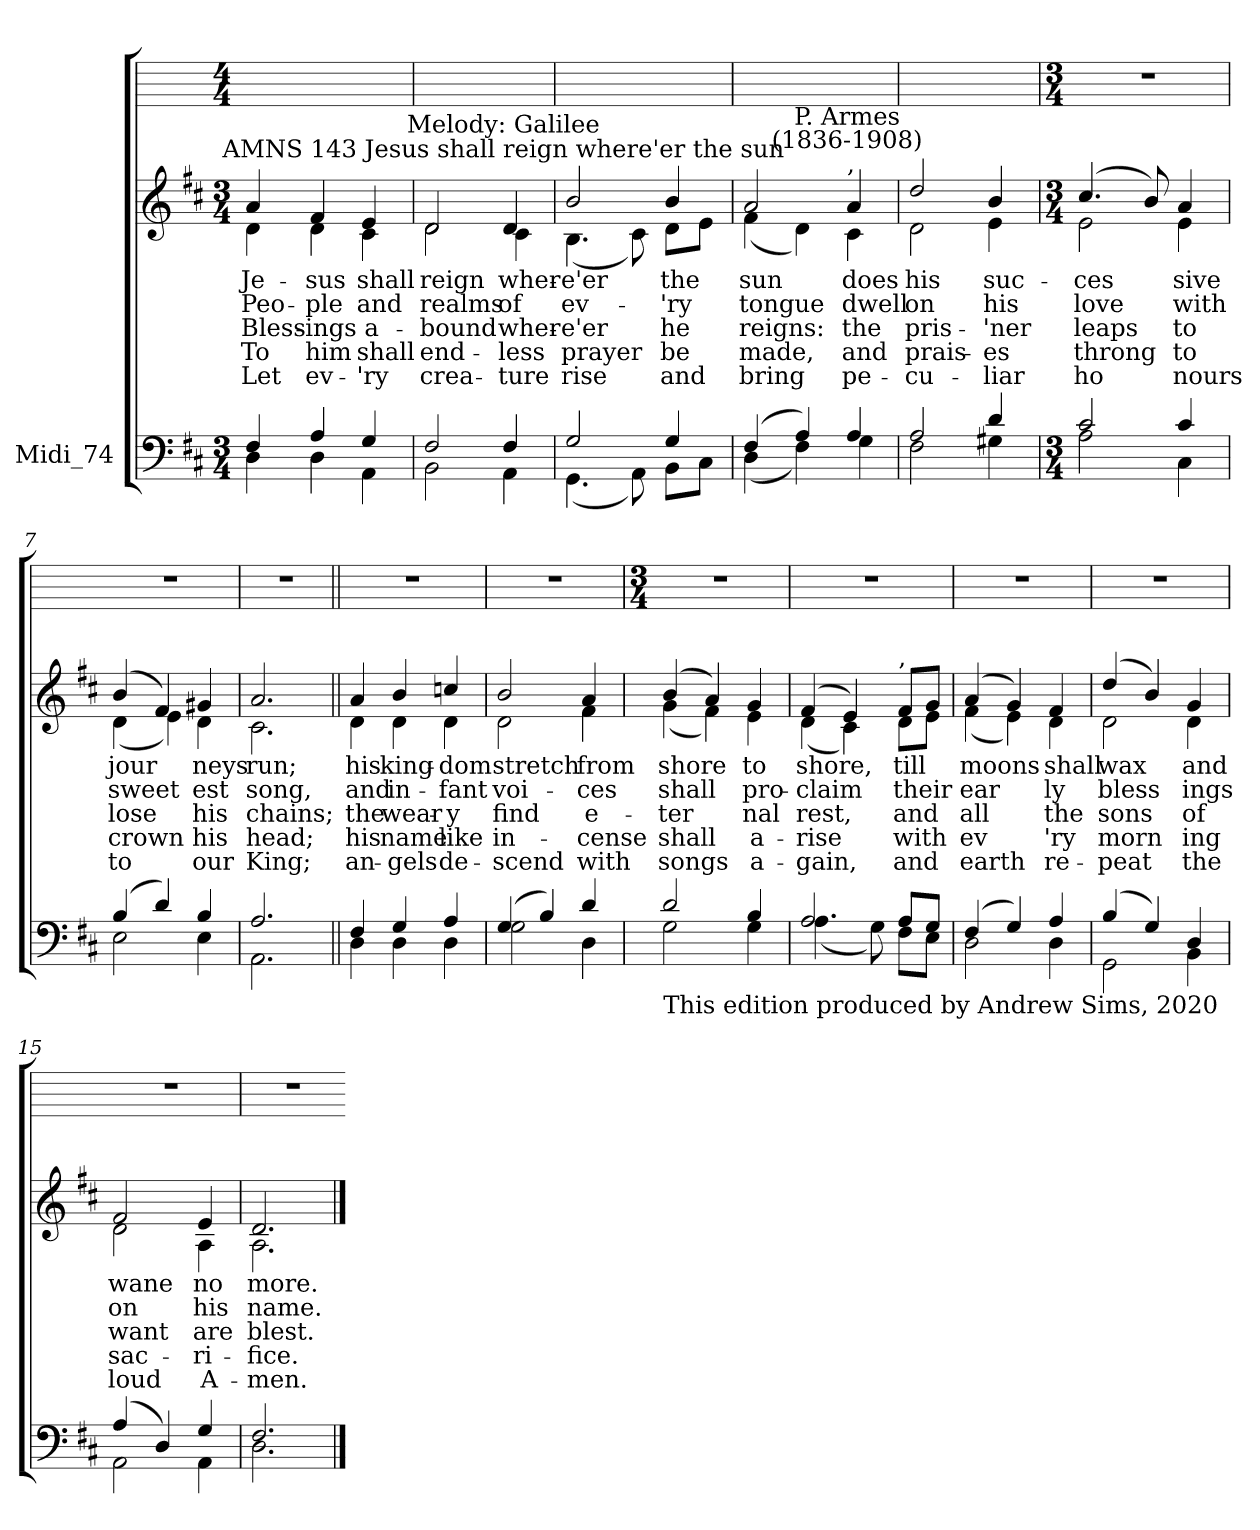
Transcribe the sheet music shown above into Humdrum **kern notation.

**kern	**kern	**text	**text	**text	**text	**text	**kern
*part3	*part2	*part2	*part2	*part2	*part2	*part2	*part1
*staff3	*staff2	*staff2	*staff2	*staff2	*staff2	*staff2	*staff1
*I"Midi_74	*	*	*	*	*	*	*
*clefF4	*clefG2	*	*	*	*	*	*
*k[f#c#]	*k[f#c#]	*	*	*	*	*	*
*D:	*D:	*	*	*	*	*	*
*M3/4	*M3/4	*	*	*	*	*	*M4/4
=1	=1	=1	=1	=1	=1	=1	=1
*^	*	*	*	*	*	*	*
!	!	!LO:TX:a:cj:t=Isaac Watts\n(1674-1748)	!	!	!	!	!	!
!	!	!	!LO:LY:b	!LO:LY:b	!LO:LY:b	!LO:LY:b	!LO:LY:b	!
*	*	*^	*	*	*	*	*	*
4F#/	4D\	4a/	4d\	Je-	-Peo-	-Bless-	-To	Let	2.r
!	!	!	!	!LO:LY:b	!LO:LY:b	!LO:LY:b	!LO:LY:b	!LO:LY:b	!
4A/	4D\	4f#/	4d\	sus	ple	ings	him	ev-	.
!	!	!	!	!LO:LY:b	!LO:LY:b	!LO:LY:b	!LO:LY:b	!LO:LY:b	!
4G/	4AA\	4e/	4c#\	-shall	and	a-	-shall	'ry	.
=2	=2	=2	=2	=2	=2	=2	=2	=2	=2
!	!	!	!	!LO:LY:b	!LO:LY:b	!LO:LY:b	!LO:LY:b	!LO:LY:b	!
2F#/	2BB\	2d/	2d\	reign	realms	bound	end-	-crea-	2.r
!	!	!LO:TX:a:cj:t=AMNS 143 Jesus shall reign where'er the sun	!	!	!	!	!	!	!
!	!	!LO:TX:a:cj:t=Melody&colon; Galilee	!	!	!	!	!	!	!
!	!	!	!	!LO:LY:b	!LO:LY:b	!LO:LY:b	!LO:LY:b	!LO:LY:b	!
4F#/	4AA\	4d/	4c#\	-wher-	-of	wher-	-less	ture	.
=3	=3	=3	=3	=3	=3	=3	=3	=3	=3
!	!	!	!	!LO:LY:b	!LO:LY:b	!LO:LY:b	!LO:LY:b	!LO:LY:b	!
2G/	(<4.GG\	2b/	(<4.B\	e'er	ev-	-e'er	prayer	rise	2.r
.	8AA\)	.	8c#\)	.	.	.	.	.	.
!	!	!	!	!LO:LY:b	!LO:LY:b	!LO:LY:b	!LO:LY:b	!LO:LY:b	!
4G/	8BB\L	4b/	8d\L	the	'ry	he	be	and	.
.	8C#\J	.	8e\J	.	.	.	.	.	.
=4	=4	=4	=4	=4	=4	=4	=4	=4	=4
!	!	!	!	!LO:LY:b	!LO:LY:b	!LO:LY:b	!LO:LY:b	!LO:LY:b	!
(>4F#/	(<4D\	2a/	(<4f#\	sun	tongue	reigns:	made,	bring	2.r
4A/)	4F#\)	.	4d\)	.	.	.	.	.	.
!	!	!LO:TX:a:t=,	!	!	!	!	!	!	!
!	!	!LO:TX:a:cj:t=P. Armes\n(1836-1908)	!	!	!	!	!	!	!
!	!	!	!	!LO:LY:b	!LO:LY:b	!LO:LY:b	!LO:LY:b	!LO:LY:b	!
4A/	4G\	4a/	4c#\	does	dwell	the	and	pe-	.
=5	=5	=5	=5	=5	=5	=5	=5	=5	=5
!	!	!	!	!LO:LY:b	!LO:LY:b	!LO:LY:b	!LO:LY:b	!LO:LY:b	!
2A/	2F#\	2dd/	2d\	-his	on	pris-	-prais-	-cu-	2.r
!	!	!	!	!LO:LY:b	!LO:LY:b	!LO:LY:b	!LO:LY:b	!LO:LY:b	!
4d/	4G#X\	4b/	4e\	-suc-	-his	'ner	es	liar	.
!!LO:LB:g=z
=6	=6	=6	=6	=6	=6	=6	=6	=6	=6
*M3/4	*	*M3/4	*	*	*	*	*	*	*M3/4
!	!	!	!	!LO:LY:b	!LO:LY:b	!LO:LY:b	!LO:LY:b	!LO:LY:b	!
2c#/	2A\	(>4.cc#/	2e\	ces	love	leaps	throng	ho	2.r
.	.	8b/)	.	.	.	.	.	.	.
!	!	!	!	!LO:LY:b	!LO:LY:b	!LO:LY:b	!LO:LY:b	!LO:LY:b	!
4c#/	4C#\	4a/	4e\	sive	with	to	to	nours	.
=7	=7	=7	=7	=7	=7	=7	=7	=7	=7
!	!	!	!	!LO:LY:b	!LO:LY:b	!LO:LY:b	!LO:LY:b	!LO:LY:b	!
(>4B/	2E\	(>4b/	(<4d\	jour	sweet	lose	crown	to	2.r
4d/)	.	4f#/)	4e\)	.	.	.	.	.	.
!	!	!	!	!LO:LY:b	!LO:LY:b	!LO:LY:b	!LO:LY:b	!LO:LY:b	!
4B/	4E\	4g#X/	4d\	neys	est	his	his	our	.
=8	=8	=8	=8	=8	=8	=8	=8	=8	=8
!	!	!	!	!LO:LY:b	!LO:LY:b	!LO:LY:b	!LO:LY:b	!LO:LY:b	!
2.A/	2.AA\	2.a/	2.c#\	run;	song,	chains;	head;	King;	2.r
=9||	=9||	=9||	=9||	=9||	=9||	=9||	=9||	=9||	=9||
!	!	!	!	!LO:LY:b	!LO:LY:b	!LO:LY:b	!LO:LY:b	!LO:LY:b	!
4F#/	4D\	4a/	4d\	his	and	the	his	an-	2.r
!	!	!	!	!LO:LY:b	!LO:LY:b	!LO:LY:b	!LO:LY:b	!LO:LY:b	!
4G/	4D\	4b/	4d\	-king-	-in-	-wear-	-name	gels	.
!	!	!	!	!LO:LY:b	!LO:LY:b	!LO:LY:b	!LO:LY:b	!LO:LY:b	!
4A/	4D\	4ccn/	4d\	dom	fant	y	like	de-	.
=10	=10	=10	=10	=10	=10	=10	=10	=10	=10
!	!	!	!	!LO:LY:b	!LO:LY:b	!LO:LY:b	!LO:LY:b	!LO:LY:b	!
(>4G/	2G\	2b/	2d\	-stretch	voi-	-find	in-	-scend	2.r
4B/)	.	.	.	.	.	.	.	.	.
!	!	!	!	!LO:LY:b	!LO:LY:b	!LO:LY:b	!LO:LY:b	!LO:LY:b	!
4d/	4D\	4a/	4f#\	from	ces	e-	-cense	with	.
!!LO:LB:g=z
=11	=11	=11	=11	=11	=11	=11	=11	=11	=11
*	*	*	*	*	*	*	*	*	*M3/4
!LO:TX:b:t=This edition produced by Andrew Sims, 2020	!	!	!	!	!	!	!	!	!
!	!	!	!	!LO:LY:b	!LO:LY:b	!LO:LY:b	!LO:LY:b	!LO:LY:b	!
2d/	2G\	(>4b/	(<4g\	shore	shall	ter	shall	songs	2.r
.	.	4a/)	4f#\)	.	.	.	.	.	.
!	!	!	!	!LO:LY:b	!LO:LY:b	!LO:LY:b	!LO:LY:b	!LO:LY:b	!
4B/	4G\	4g/	4e\	to	pro-	-nal	a-	-a-	.
=12	=12	=12	=12	=12	=12	=12	=12	=12	=12
!	!	!	!	!LO:LY:b	!LO:LY:b	!LO:LY:b	!LO:LY:b	!LO:LY:b	!
2A/	(<4.A\	(>4f#/	(<4d\	-shore,	claim	rest,	rise	gain,	2.r
.	.	4e/)	4c#\)	.	.	.	.	.	.
.	8G\)	.	.	.	.	.	.	.	.
!	!	!LO:TX:a:t=,	!	!	!	!	!	!	!
!	!	!	!	!LO:LY:b	!LO:LY:b	!LO:LY:b	!LO:LY:b	!LO:LY:b	!
8A/L	8F#\L	8f#/L	8d\L	till	their	and	with	and	.
8G/J	8E\J	8g/J	8e\J	.	.	.	.	.	.
=13	=13	=13	=13	=13	=13	=13	=13	=13	=13
!	!	!	!	!LO:LY:b	!LO:LY:b	!LO:LY:b	!LO:LY:b	!LO:LY:b	!
(>4F#/	2D\	(>4a/	(<4f#\	moons	ear	all	ev	earth	2.r
4G/)	.	4g/)	4e\)	.	.	.	.	.	.
!	!	!	!	!LO:LY:b	!LO:LY:b	!LO:LY:b	!LO:LY:b	!LO:LY:b	!
4A/	4D\	4f#/	4d\	shall	ly	the	'ry	re-	.
=14	=14	=14	=14	=14	=14	=14	=14	=14	=14
!	!	!	!	!LO:LY:b	!LO:LY:b	!LO:LY:b	!LO:LY:b	!LO:LY:b	!
(>4B/	2GG\	(>4dd/	2d\	-wax	bless	sons	morn	peat	2.r
4G/)	.	4b/)	.	.	.	.	.	.	.
!	!	!	!	!LO:LY:b	!LO:LY:b	!LO:LY:b	!LO:LY:b	!LO:LY:b	!
4D/	4BB\	4g/	4d\	and	ings	of	ing	the	.
=15	=15	=15	=15	=15	=15	=15	=15	=15	=15
!	!	!	!	!LO:LY:b	!LO:LY:b	!LO:LY:b	!LO:LY:b	!LO:LY:b	!
(4A/	2AA\	2f#/	2d\	wane	on	want	sac-	-loud	2.r
4D/)	.	.	.	.	.	.	.	.	.
!	!	!	!	!LO:LY:b	!LO:LY:b	!LO:LY:b	!LO:LY:b	!LO:LY:b	!
4G/	4AA\	4e/	4A\	no	his	are	ri-	-A-	.
=16	=16	=16	=16	=16	=16	=16	=16	=16	=16
!	!	!	!	!LO:LY:b	!LO:LY:b	!LO:LY:b	!LO:LY:b	!LO:LY:b	!
2.F#/	2.D\	2.d/	2.A\	-more.	name.	blest.	fice.	men.	2.r
*v	*v	*	*	*	*	*	*	*	*
*	*v	*v	*	*	*	*	*	*
==	==	=	=	=	=	=	=
*-	*-	*-	*-	*-	*-	*-	*-
